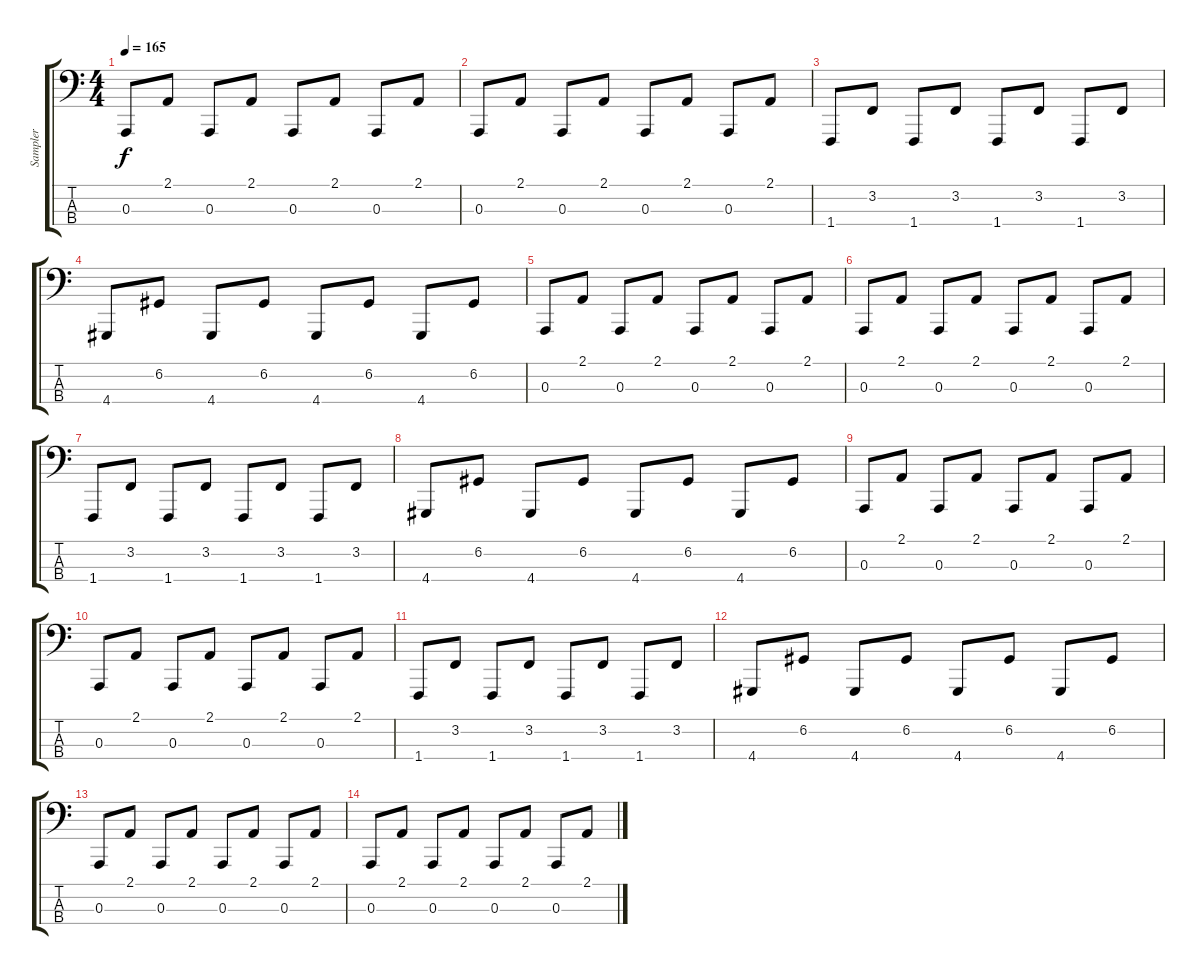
\track ("Sampler" "Sampler") {instrument lead2sawtooth}
\staff {score tabs}
\tuning (G2 D2 A1 E1) {hide}
\ts (4 4)
\tempo 165
\clef f4
\ks c
0.3.8{dy f} 2.1.8 0.3.8 2.1.8 0.3.8 2.1.8 0.3.8 2.1.8 |
0.3.8 2.1.8 0.3.8 2.1.8 0.3.8 2.1.8 0.3.8 2.1.8 |
1.4.8 3.2.8 1.4.8 3.2.8 1.4.8 3.2.8 1.4.8 3.2.8 |
4.4.8 6.2.8 4.4.8 6.2.8 4.4.8 6.2.8 4.4.8 6.2.8 |
0.3.8 2.1.8 0.3.8 2.1.8 0.3.8 2.1.8 0.3.8 2.1.8 |
0.3.8 2.1.8 0.3.8 2.1.8 0.3.8 2.1.8 0.3.8 2.1.8 |
1.4.8 3.2.8 1.4.8 3.2.8 1.4.8 3.2.8 1.4.8 3.2.8 |
4.4.8 6.2.8 4.4.8 6.2.8 4.4.8 6.2.8 4.4.8 6.2.8 |
0.3.8 2.1.8 0.3.8 2.1.8 0.3.8 2.1.8 0.3.8 2.1.8 |
0.3.8 2.1.8 0.3.8 2.1.8 0.3.8 2.1.8 0.3.8 2.1.8 |
1.4.8 3.2.8 1.4.8 3.2.8 1.4.8 3.2.8 1.4.8 3.2.8 |
4.4.8 6.2.8 4.4.8 6.2.8 4.4.8 6.2.8 4.4.8 6.2.8 |
0.3.8 2.1.8 0.3.8 2.1.8 0.3.8 2.1.8 0.3.8 2.1.8 |
0.3.8 2.1.8 0.3.8 2.1.8 0.3.8 2.1.8 0.3.8 2.1.8
